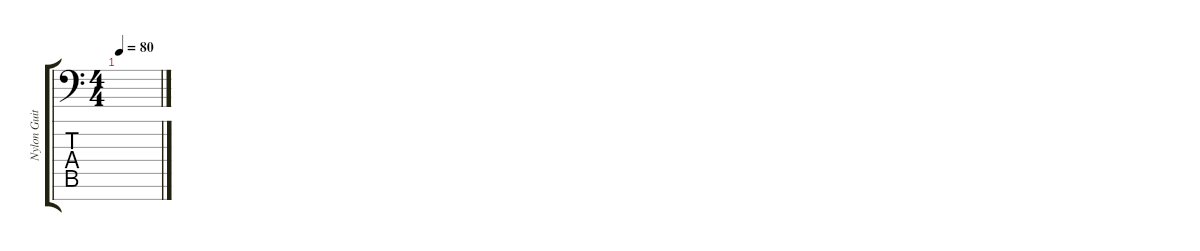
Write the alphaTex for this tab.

\track ("Nylon Guitar" "Nylon Guit") {instrument overdrivenguitar}
\staff {score tabs}
\tuning (E4 B3 G3 D3 A2 E2 C-1) {hide}
\ts (4 4)
\tempo 80
\clef f4
\ks c
